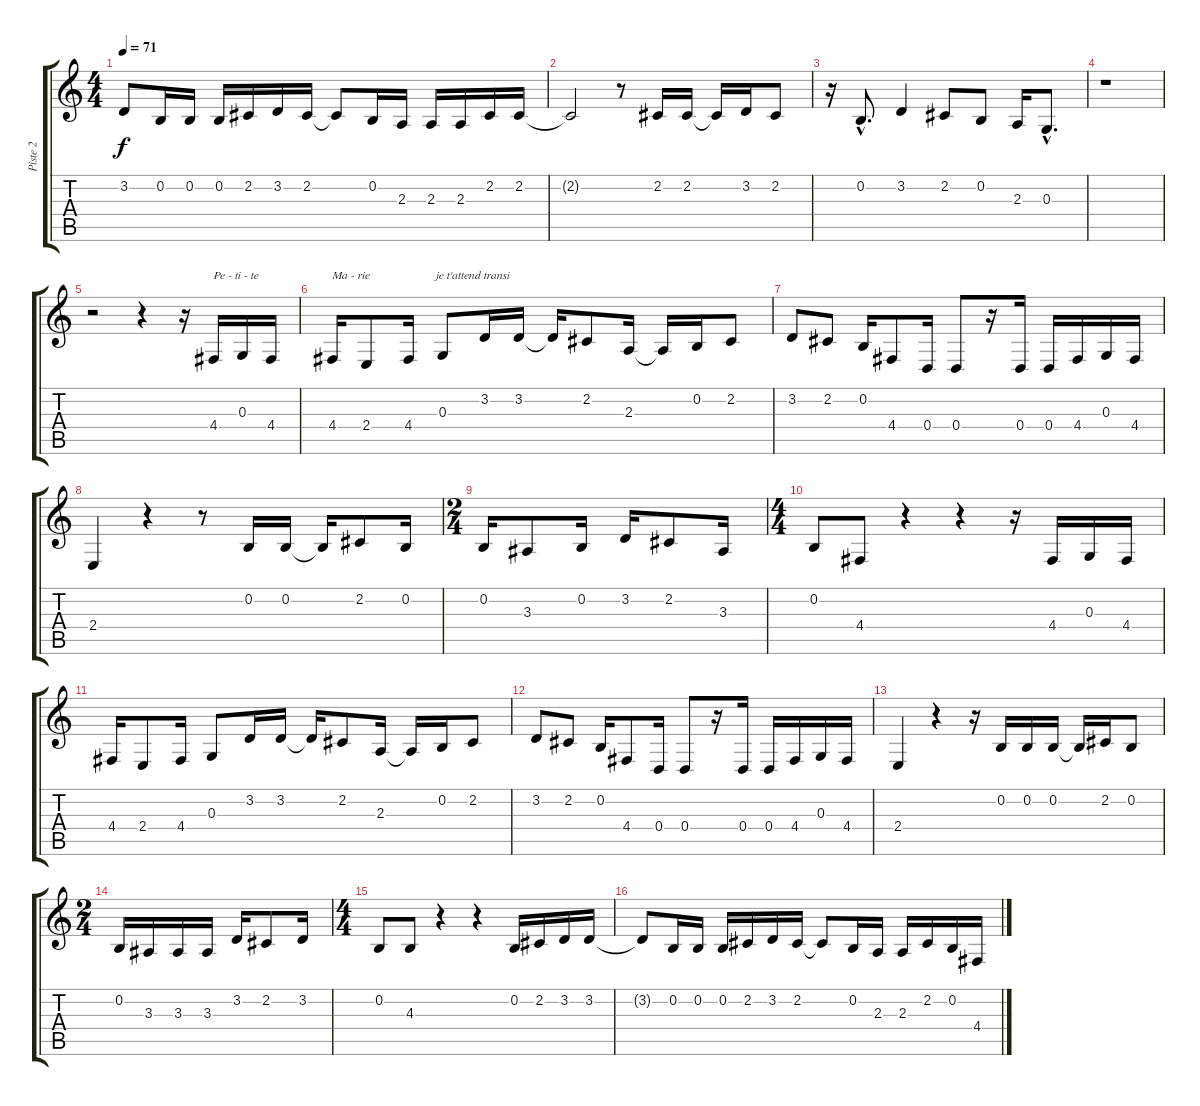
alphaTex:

\track ("Piste 2" "Piste 2") {instrument acousticgrandpiano}
\staff {score tabs}
\tuning (E4 B3 G3 D3 A2 E2) {hide}
\ts (4 4)
\tempo 71
\clef g2
\ks c
3.2{t}.8{dy f} 0.2.16 0.2.16 0.2.16 2.2.16 3.2.16 2.2.16 2.2{t}.8 0.2.16 2.3.16 2.3.16 2.3.16 2.2.16 2.2.16 |
2.2{t}.2 r.8 2.2.16 2.2.16 2.2{t}.16 3.2.16 2.2.8 |
r.16 0.2{hac}.8{d} 3.2.4 2.2.8 0.2.8 2.3.16 0.3{hac}.8{d} |
r.1 |
r.2 r.4 r.16 4.4.16{txt "Pe - ti - te"} 0.3.16 4.4.16 |
4.4.16{txt "Ma - rie  "} 2.4.8{txt "                       je t'attend transi"} 4.4.16 0.3.8 3.2.16 3.2.16 3.2{t}.16 2.2.8 2.3.16 2.3{t}.16 0.2.16 2.2.8 |
3.2.8 2.2.8 0.2.16 4.4.8 0.4.16 0.4.8 r.16 0.4.16 0.4.16 4.4.16 0.3.16 4.4.16 |
2.4.4 r.4 r.8 0.2.16 0.2.16 0.2{t}.16 2.2.8 0.2.16 |
\ts (2 4)
0.2.16 3.3.8 0.2.16 3.2.16 2.2.8 3.3.16 |
\ts (4 4)
0.2.8 4.4.8 r.4 r.4 r.16 4.4.16 0.3.16 4.4.16 |
4.4.16 2.4.8 4.4.16 0.3.8 3.2.16 3.2.16 3.2{t}.16 2.2.8 2.3.16 2.3{t}.16 0.2.16 2.2.8 |
3.2.8 2.2.8 0.2.16 4.4.8 0.4.16 0.4.8 r.16 0.4.16 0.4.16 4.4.16 0.3.16 4.4.16 |
2.4.4 r.4 r.16 0.2.16 0.2.16 0.2.16 0.2{t}.16 2.2.16 0.2.8 |
\ts (2 4)
0.2.16 3.3.16 3.3.16 3.3.16 3.2.16 2.2.8 3.2.16 |
\ts (4 4)
0.2.8 4.3.8 r.4 r.4 0.2.16 2.2.16 3.2.16 3.2.16 |
3.2{t}.8 0.2.16 0.2.16 0.2.16 2.2.16 3.2.16 2.2.16 2.2{t}.8 0.2.16 2.3.16 2.3.16 2.2.16 0.2.16 4.4.16
